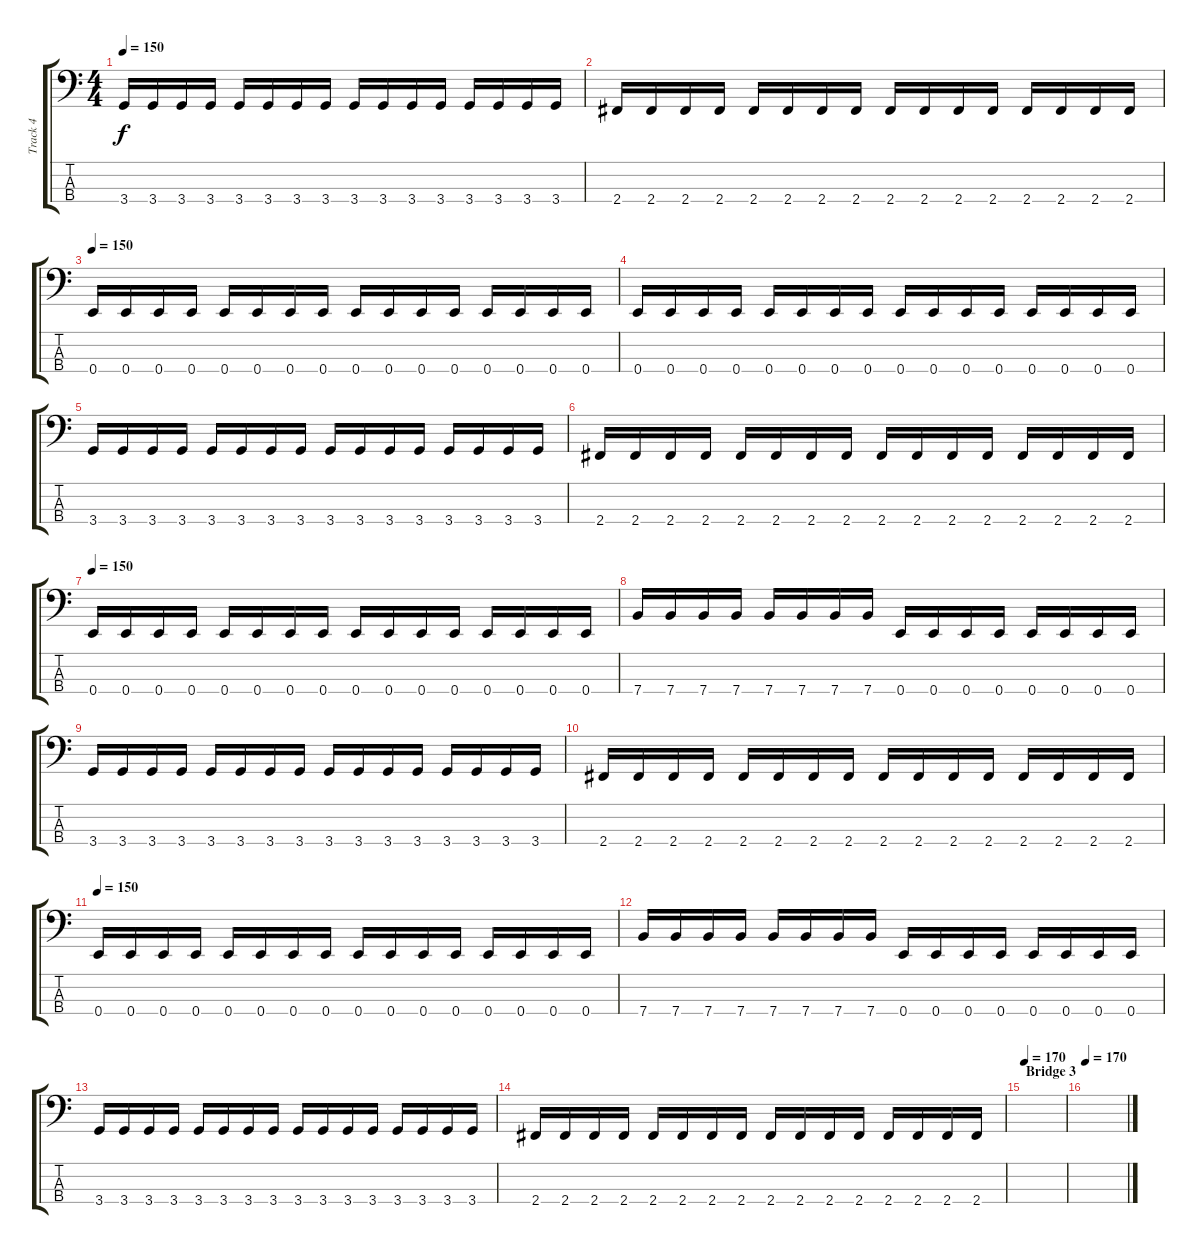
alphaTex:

\track ("Track 4" "Track 4") {instrument electricbasspick}
\staff {score tabs}
\tuning (G2 D2 A1 E1) {hide}
\ts (4 4)
\tempo 150
\clef f4
\ks c
3.4.16{dy f} 3.4.16 3.4.16 3.4.16 3.4.16 3.4.16 3.4.16 3.4.16 3.4.16 3.4.16 3.4.16 3.4.16 3.4.16 3.4.16 3.4.16 3.4.16 |
2.4.16 2.4.16 2.4.16 2.4.16 2.4.16 2.4.16 2.4.16 2.4.16 2.4.16 2.4.16 2.4.16 2.4.16 2.4.16 2.4.16 2.4.16 2.4.16 |
\tempo 150
0.4.16 0.4.16 0.4.16 0.4.16 0.4.16 0.4.16 0.4.16 0.4.16 0.4.16 0.4.16 0.4.16 0.4.16 0.4.16 0.4.16 0.4.16 0.4.16 |
0.4.16 0.4.16 0.4.16 0.4.16 0.4.16 0.4.16 0.4.16 0.4.16 0.4.16 0.4.16 0.4.16 0.4.16 0.4.16 0.4.16 0.4.16 0.4.16 |
3.4.16 3.4.16 3.4.16 3.4.16 3.4.16 3.4.16 3.4.16 3.4.16 3.4.16 3.4.16 3.4.16 3.4.16 3.4.16 3.4.16 3.4.16 3.4.16 |
2.4.16 2.4.16 2.4.16 2.4.16 2.4.16 2.4.16 2.4.16 2.4.16 2.4.16 2.4.16 2.4.16 2.4.16 2.4.16 2.4.16 2.4.16 2.4.16 |
\tempo 150
0.4.16 0.4.16 0.4.16 0.4.16 0.4.16 0.4.16 0.4.16 0.4.16 0.4.16 0.4.16 0.4.16 0.4.16 0.4.16 0.4.16 0.4.16 0.4.16 |
7.4.16 7.4.16 7.4.16 7.4.16 7.4.16 7.4.16 7.4.16 7.4.16 0.4.16 0.4.16 0.4.16 0.4.16 0.4.16 0.4.16 0.4.16 0.4.16 |
3.4.16 3.4.16 3.4.16 3.4.16 3.4.16 3.4.16 3.4.16 3.4.16 3.4.16 3.4.16 3.4.16 3.4.16 3.4.16 3.4.16 3.4.16 3.4.16 |
2.4.16 2.4.16 2.4.16 2.4.16 2.4.16 2.4.16 2.4.16 2.4.16 2.4.16 2.4.16 2.4.16 2.4.16 2.4.16 2.4.16 2.4.16 2.4.16 |
\tempo 150
0.4.16 0.4.16 0.4.16 0.4.16 0.4.16 0.4.16 0.4.16 0.4.16 0.4.16 0.4.16 0.4.16 0.4.16 0.4.16 0.4.16 0.4.16 0.4.16 |
7.4.16 7.4.16 7.4.16 7.4.16 7.4.16 7.4.16 7.4.16 7.4.16 0.4.16 0.4.16 0.4.16 0.4.16 0.4.16 0.4.16 0.4.16 0.4.16 |
3.4.16 3.4.16 3.4.16 3.4.16 3.4.16 3.4.16 3.4.16 3.4.16 3.4.16 3.4.16 3.4.16 3.4.16 3.4.16 3.4.16 3.4.16 3.4.16 |
2.4.16 2.4.16 2.4.16 2.4.16 2.4.16 2.4.16 2.4.16 2.4.16 2.4.16 2.4.16 2.4.16 2.4.16 2.4.16 2.4.16 2.4.16 2.4.16 |
\section ("" "Bridge 3")
\tempo 170
|
\tempo 170
